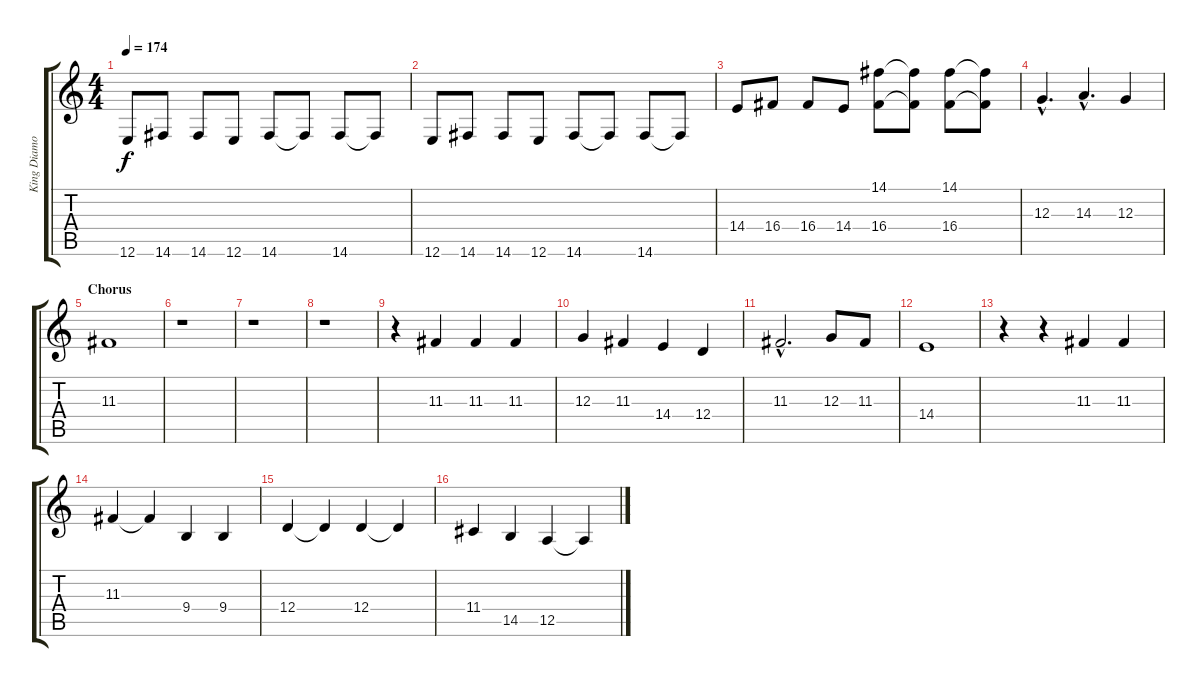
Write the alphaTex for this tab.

\track ("King Diamond/harmonies" "King Diamo") {instrument sopranosax}
\staff {score tabs}
\tuning (E4 B3 G3 D3 A2 E2) {hide}
\ts (4 4)
\tempo 174
\clef g2
\ks c
12.6.8{dy f} 14.6.8 14.6.8 12.6.8 14.6.8 14.6{t}.8 14.6.8 14.6{t}.8 |
12.6.8 14.6.8 14.6.8 12.6.8 14.6.8 14.6{t}.8 14.6.8 14.6{t}.8 |
14.4.8 16.4.8 16.4.8 14.4.8 (14.1 16.4).8 (14.1{t} 16.4{t}).8 (14.1 16.4).8 (14.1{t} 16.4{t}).8 |
12.3{hac}.4{d} 14.3{hac}.4{d} 12.3.4 |
\section ("" "Chorus")
11.3.1 |
r.1 |
r.1 |
r.1 |
r.4 11.3.4 11.3.4 11.3.4 |
12.3.4 11.3.4 14.4.4 12.4.4 |
11.3{hac}.2{d} 12.3.8 11.3.8 |
14.4.1 |
r.4 r.4 11.3.4 11.3.4 |
11.3.4 11.3{t}.4 9.4.4 9.4.4 |
12.4.4 12.4{t}.4 12.4.4 12.4{t}.4 |
11.4.4 14.5.4 12.5.4 12.5{t}.4
